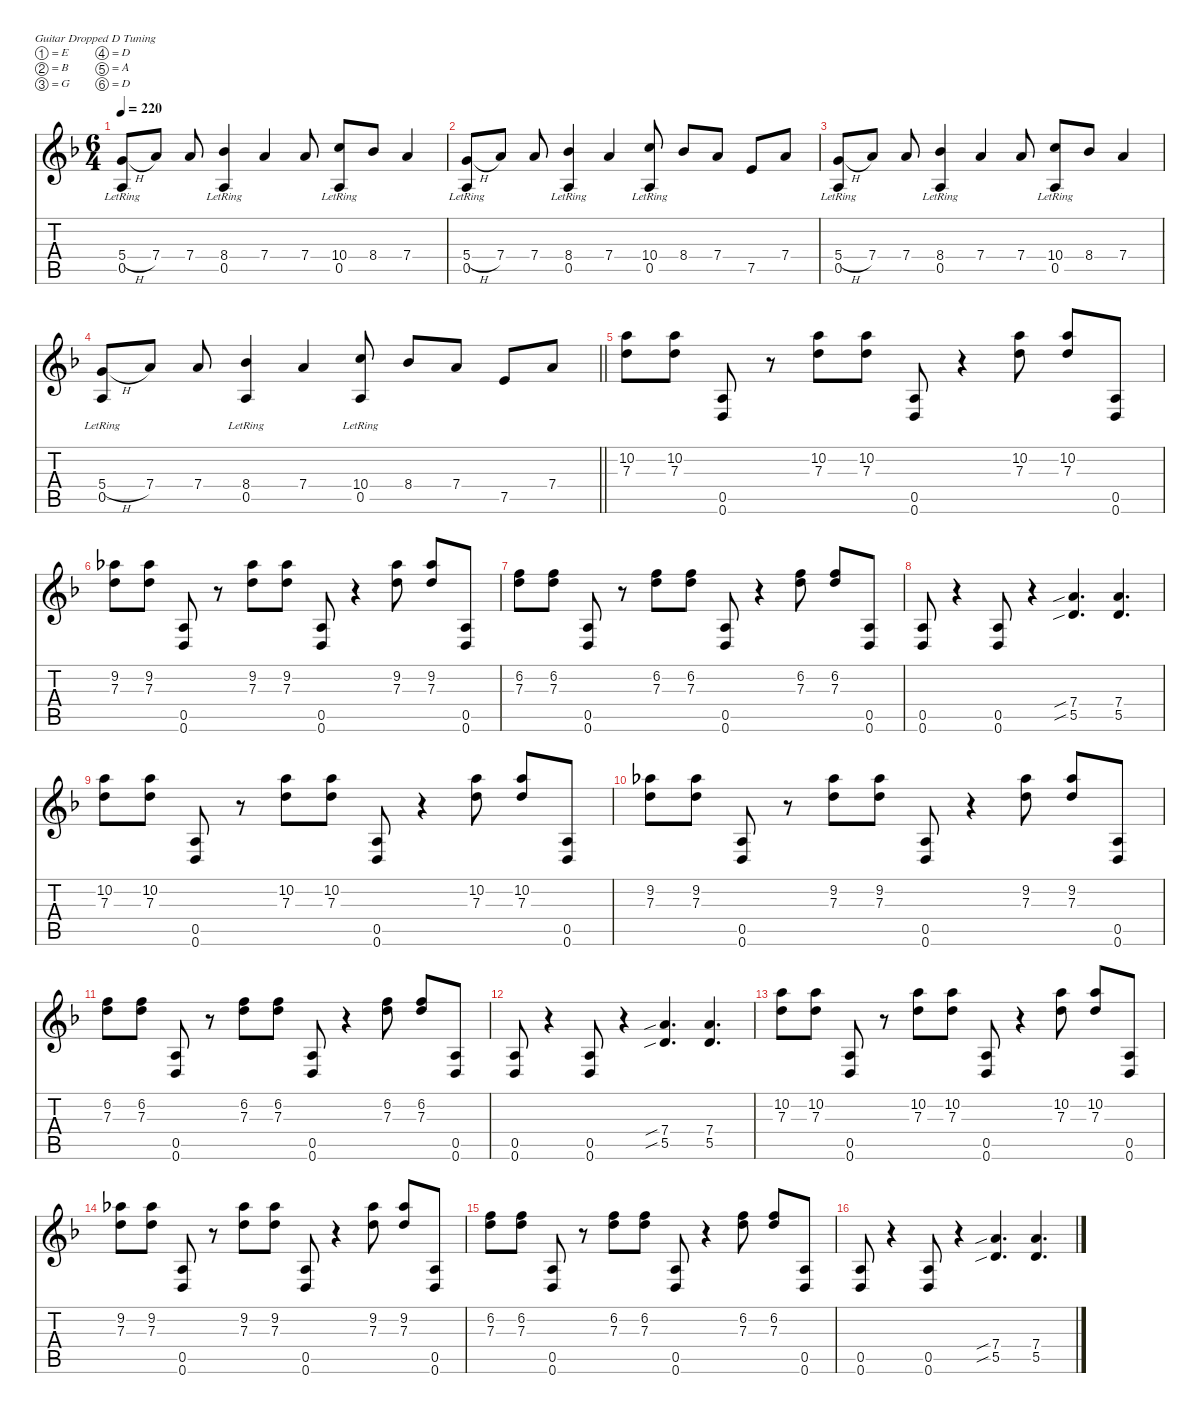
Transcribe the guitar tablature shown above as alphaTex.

\hideDynamics
\bracketExtendMode nobrackets
\singleTrackTrackNamePolicy hidden
\multiTrackTrackNamePolicy hidden
\firstSystemTrackNameMode fullname
\firstSystemTrackNameOrientation horizontal
\otherSystemsTrackNameOrientation horizontal
\track ("Guitar-spare" "E-Gt") {instrument distortionguitar}
\staff {score tabs}
\tuning (E4 B3 G3 D3 A2 D2)
\ts (6 4)
\tempo 220
\clef g2
\ks dminor
(5.4{h acc forcenatural} 0.5{lr acc forcenatural}).8{dy f} 7.4{acc forcenatural}.8 7.4{acc forcenatural}.8 (8.4{acc b} 0.5{lr acc forcenatural}).4 7.4{acc forcenatural}.4 7.4{acc forcenatural}.8 (10.4{acc forcenatural} 0.5{lr acc forcenatural}).8 8.4{acc b}.8 7.4{acc forcenatural}.4 |
(5.4{h acc forcenatural} 0.5{lr acc forcenatural}).8 7.4{acc forcenatural}.8 7.4{acc forcenatural}.8 (8.4{acc b} 0.5{lr acc forcenatural}).4 7.4{acc forcenatural}.4 (10.4{acc forcenatural} 0.5{lr acc forcenatural}).8 8.4{acc b}.8 7.4{acc forcenatural}.8 7.5{acc forcenatural}.8 7.4{acc forcenatural}.8 |
(5.4{h acc forcenatural} 0.5{lr acc forcenatural}).8 7.4{acc forcenatural}.8 7.4{acc forcenatural}.8 (8.4{acc b} 0.5{lr acc forcenatural}).4 7.4{acc forcenatural}.4 7.4{acc forcenatural}.8 (10.4{acc forcenatural} 0.5{lr acc forcenatural}).8 8.4{acc b}.8 7.4{acc forcenatural}.4 |
\barLineRight lightlight
(5.4{h acc forcenatural} 0.5{lr acc forcenatural}).8 7.4{acc forcenatural}.8 7.4{acc forcenatural}.8 (8.4{acc b} 0.5{lr acc forcenatural}).4 7.4{acc forcenatural}.4 (10.4{acc forcenatural} 0.5{lr acc forcenatural}).8 8.4{acc b}.8 7.4{acc forcenatural}.8 7.5{acc forcenatural}.8 7.4{acc forcenatural}.8 |
(10.2{acc forcenatural} 7.3{acc forcenatural}).8 (10.2{acc forcenatural} 7.3{acc forcenatural}).8 (0.5{acc forcenatural} 0.6{acc forcenatural}).8 r.8 (10.2{acc forcenatural} 7.3{acc forcenatural}).8 (10.2{acc forcenatural} 7.3{acc forcenatural}).8 (0.5{acc forcenatural} 0.6{acc forcenatural}).8 r.4 (10.2{acc forcenatural} 7.3{acc forcenatural}).8 (10.2{acc forcenatural} 7.3{acc forcenatural}).8 (0.5{acc forcenatural} 0.6{acc forcenatural}).8 |
(9.2{acc b} 7.3{acc forcenatural}).8 (9.2{acc b} 7.3{acc forcenatural}).8 (0.5{acc forcenatural} 0.6{acc forcenatural}).8 r.8 (9.2{acc b} 7.3{acc forcenatural}).8 (9.2{acc b} 7.3{acc forcenatural}).8 (0.5{acc forcenatural} 0.6{acc forcenatural}).8 r.4 (9.2{acc b} 7.3{acc forcenatural}).8 (9.2{acc b} 7.3{acc forcenatural}).8 (0.5{acc forcenatural} 0.6{acc forcenatural}).8 |
(6.2{acc forcenatural} 7.3{acc forcenatural}).8 (6.2{acc forcenatural} 7.3{acc forcenatural}).8 (0.5{acc forcenatural} 0.6{acc forcenatural}).8 r.8 (6.2{acc forcenatural} 7.3{acc forcenatural}).8 (6.2{acc forcenatural} 7.3{acc forcenatural}).8 (0.5{acc forcenatural} 0.6{acc forcenatural}).8 r.4 (6.2{acc forcenatural} 7.3{acc forcenatural}).8 (6.2{acc forcenatural} 7.3{acc forcenatural}).8 (0.5{acc forcenatural} 0.6{acc forcenatural}).8 |
(0.5{acc forcenatural} 0.6{acc forcenatural}).8 r.4 (0.5{acc forcenatural} 0.6{acc forcenatural}).8 r.4 (7.4{sib acc forcenatural} 5.5{sib acc forcenatural}).4{d} (7.4{acc forcenatural} 5.5{acc forcenatural}).4{d} |
(10.2{acc forcenatural} 7.3{acc forcenatural}).8 (10.2{acc forcenatural} 7.3{acc forcenatural}).8 (0.5{acc forcenatural} 0.6{acc forcenatural}).8 r.8 (10.2{acc forcenatural} 7.3{acc forcenatural}).8 (10.2{acc forcenatural} 7.3{acc forcenatural}).8 (0.5{acc forcenatural} 0.6{acc forcenatural}).8 r.4 (10.2{acc forcenatural} 7.3{acc forcenatural}).8 (10.2{acc forcenatural} 7.3{acc forcenatural}).8 (0.5{acc forcenatural} 0.6{acc forcenatural}).8 |
(9.2{acc b} 7.3{acc forcenatural}).8 (9.2{acc b} 7.3{acc forcenatural}).8 (0.5{acc forcenatural} 0.6{acc forcenatural}).8 r.8 (9.2{acc b} 7.3{acc forcenatural}).8 (9.2{acc b} 7.3{acc forcenatural}).8 (0.5{acc forcenatural} 0.6{acc forcenatural}).8 r.4 (9.2{acc b} 7.3{acc forcenatural}).8 (9.2{acc b} 7.3{acc forcenatural}).8 (0.5{acc forcenatural} 0.6{acc forcenatural}).8 |
(6.2{acc forcenatural} 7.3{acc forcenatural}).8 (6.2{acc forcenatural} 7.3{acc forcenatural}).8 (0.5{acc forcenatural} 0.6{acc forcenatural}).8 r.8 (6.2{acc forcenatural} 7.3{acc forcenatural}).8 (6.2{acc forcenatural} 7.3{acc forcenatural}).8 (0.5{acc forcenatural} 0.6{acc forcenatural}).8 r.4 (6.2{acc forcenatural} 7.3{acc forcenatural}).8 (6.2{acc forcenatural} 7.3{acc forcenatural}).8 (0.5{acc forcenatural} 0.6{acc forcenatural}).8 |
(0.5{acc forcenatural} 0.6{acc forcenatural}).8 r.4 (0.5{acc forcenatural} 0.6{acc forcenatural}).8 r.4 (7.4{sib acc forcenatural} 5.5{sib acc forcenatural}).4{d} (7.4{acc forcenatural} 5.5{acc forcenatural}).4{d} |
(10.2{acc forcenatural} 7.3{acc forcenatural}).8 (10.2{acc forcenatural} 7.3{acc forcenatural}).8 (0.5{acc forcenatural} 0.6{acc forcenatural}).8 r.8 (10.2{acc forcenatural} 7.3{acc forcenatural}).8 (10.2{acc forcenatural} 7.3{acc forcenatural}).8 (0.5{acc forcenatural} 0.6{acc forcenatural}).8 r.4 (10.2{acc forcenatural} 7.3{acc forcenatural}).8 (10.2{acc forcenatural} 7.3{acc forcenatural}).8 (0.5{acc forcenatural} 0.6{acc forcenatural}).8 |
(9.2{acc b} 7.3{acc forcenatural}).8 (9.2{acc b} 7.3{acc forcenatural}).8 (0.5{acc forcenatural} 0.6{acc forcenatural}).8 r.8 (9.2{acc b} 7.3{acc forcenatural}).8 (9.2{acc b} 7.3{acc forcenatural}).8 (0.5{acc forcenatural} 0.6{acc forcenatural}).8 r.4 (9.2{acc b} 7.3{acc forcenatural}).8 (9.2{acc b} 7.3{acc forcenatural}).8 (0.5{acc forcenatural} 0.6{acc forcenatural}).8 |
(6.2{acc forcenatural} 7.3{acc forcenatural}).8 (6.2{acc forcenatural} 7.3{acc forcenatural}).8 (0.5{acc forcenatural} 0.6{acc forcenatural}).8 r.8 (6.2{acc forcenatural} 7.3{acc forcenatural}).8 (6.2{acc forcenatural} 7.3{acc forcenatural}).8 (0.5{acc forcenatural} 0.6{acc forcenatural}).8 r.4 (6.2{acc forcenatural} 7.3{acc forcenatural}).8 (6.2{acc forcenatural} 7.3{acc forcenatural}).8 (0.5{acc forcenatural} 0.6{acc forcenatural}).8 |
(0.5{acc forcenatural} 0.6{acc forcenatural}).8 r.4 (0.5{acc forcenatural} 0.6{acc forcenatural}).8 r.4 (7.4{sib acc forcenatural} 5.5{sib acc forcenatural}).4{d} (7.4{acc forcenatural} 5.5{acc forcenatural}).4{d}
